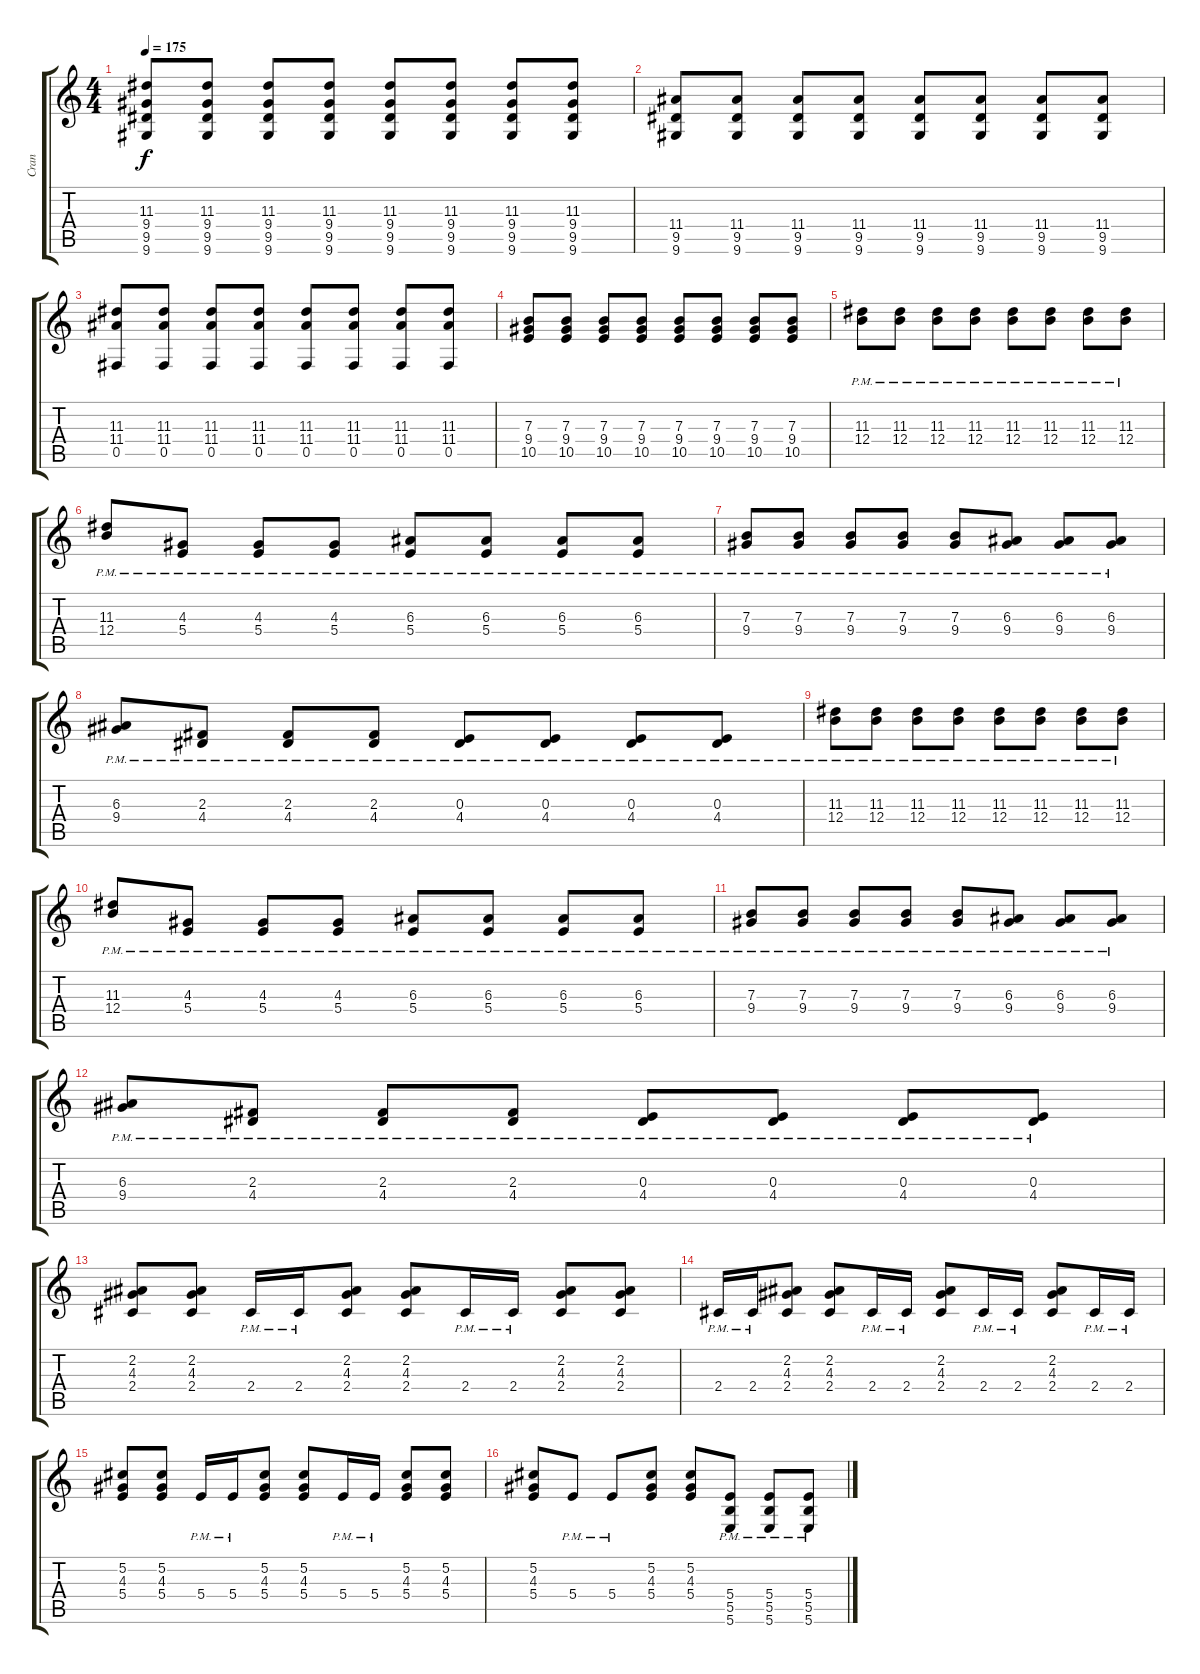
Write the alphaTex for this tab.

\track ("Cran" "Cran") {instrument distortionguitar}
\staff {score tabs}
\tuning (Db4 Ab3 E3 B2 Gb2 B1) {hide}
\ts (4 4)
\tempo 175
\clef g2
\ks c
(11.3 9.4 9.5 9.6).8{dy f} (11.3 9.4 9.5 9.6).8 (11.3 9.4 9.5 9.6).8 (11.3 9.4 9.5 9.6).8 (11.3 9.4 9.5 9.6).8 (11.3 9.4 9.5 9.6).8 (11.3 9.4 9.5 9.6).8 (11.3 9.4 9.5 9.6).8 |
(11.4 9.5 9.6).8 (11.4 9.5 9.6).8 (11.4 9.5 9.6).8 (11.4 9.5 9.6).8 (11.4 9.5 9.6).8 (11.4 9.5 9.6).8 (11.4 9.5 9.6).8 (11.4 9.5 9.6).8 |
(11.3 11.4 0.5).8 (11.3 11.4 0.5).8 (11.3 11.4 0.5).8 (11.3 11.4 0.5).8 (11.3 11.4 0.5).8 (11.3 11.4 0.5).8 (11.3 11.4 0.5).8 (11.3 11.4 0.5).8 |
(7.3 9.4 10.5).8 (7.3 9.4 10.5).8 (7.3 9.4 10.5).8 (7.3 9.4 10.5).8 (7.3 9.4 10.5).8 (7.3 9.4 10.5).8 (7.3 9.4 10.5).8 (7.3 9.4 10.5).8 |
(11.3{pm} 12.4{pm}).8 (11.3{pm} 12.4{pm}).8 (11.3{pm} 12.4{pm}).8 (11.3{pm} 12.4{pm}).8 (11.3{pm} 12.4{pm}).8 (11.3{pm} 12.4{pm}).8 (11.3{pm} 12.4{pm}).8 (11.3{pm} 12.4{pm}).8 |
(11.3{pm} 12.4{pm}).8 (4.3{pm} 5.4{pm}).8 (4.3{pm} 5.4{pm}).8 (4.3{pm} 5.4{pm}).8 (6.3{pm} 5.4{pm}).8 (6.3{pm} 5.4{pm}).8 (6.3{pm} 5.4{pm}).8 (6.3{pm} 5.4{pm}).8 |
(7.3{pm} 9.4{pm}).8 (7.3{pm} 9.4{pm}).8 (7.3{pm} 9.4{pm}).8 (7.3{pm} 9.4{pm}).8 (7.3{pm} 9.4{pm}).8 (6.3{pm} 9.4{pm}).8 (6.3{pm} 9.4{pm}).8 (6.3{pm} 9.4{pm}).8 |
(6.3{pm} 9.4{pm}).8 (2.3{pm} 4.4{pm}).8 (2.3{pm} 4.4{pm}).8 (2.3{pm} 4.4{pm}).8 (0.3{pm} 4.4{pm}).8 (0.3{pm} 4.4{pm}).8 (0.3{pm} 4.4{pm}).8 (0.3{pm} 4.4{pm}).8 |
(11.3{pm} 12.4{pm}).8 (11.3{pm} 12.4{pm}).8 (11.3{pm} 12.4{pm}).8 (11.3{pm} 12.4{pm}).8 (11.3{pm} 12.4{pm}).8 (11.3{pm} 12.4{pm}).8 (11.3{pm} 12.4{pm}).8 (11.3{pm} 12.4{pm}).8 |
(11.3{pm} 12.4{pm}).8 (4.3{pm} 5.4{pm}).8 (4.3{pm} 5.4{pm}).8 (4.3{pm} 5.4{pm}).8 (6.3{pm} 5.4{pm}).8 (6.3{pm} 5.4{pm}).8 (6.3{pm} 5.4{pm}).8 (6.3{pm} 5.4{pm}).8 |
(7.3{pm} 9.4{pm}).8 (7.3{pm} 9.4{pm}).8 (7.3{pm} 9.4{pm}).8 (7.3{pm} 9.4{pm}).8 (7.3{pm} 9.4{pm}).8 (6.3{pm} 9.4{pm}).8 (6.3{pm} 9.4{pm}).8 (6.3{pm} 9.4{pm}).8 |
(6.3{pm} 9.4{pm}).8 (2.3{pm} 4.4{pm}).8 (2.3{pm} 4.4{pm}).8 (2.3{pm} 4.4{pm}).8 (0.3{pm} 4.4{pm}).8 (0.3{pm} 4.4{pm}).8 (0.3{pm} 4.4{pm}).8 (0.3{pm} 4.4{pm}).8 |
(2.2 4.3 2.4).8 (2.2 4.3 2.4).8 2.4{pm}.16 2.4{pm}.16 (2.2 4.3 2.4).8 (2.2 4.3 2.4).8 2.4{pm}.16 2.4{pm}.16 (2.2 4.3 2.4).8 (2.2 4.3 2.4).8 |
2.4{pm}.16 2.4{pm}.16 (2.2 4.3 2.4).8 (2.2 4.3 2.4).8 2.4{pm}.16 2.4{pm}.16 (2.2 4.3 2.4).8 2.4{pm}.16 2.4{pm}.16 (2.2 4.3 2.4).8 2.4{pm}.16 2.4{pm}.16 |
(5.2 4.3 5.4).8 (5.2 4.3 5.4).8 5.4{pm}.16 5.4{pm}.16 (5.2 4.3 5.4).8 (5.2 4.3 5.4).8 5.4{pm}.16 5.4{pm}.16 (5.2 4.3 5.4).8 (5.2 4.3 5.4).8 |
(5.2 4.3 5.4).8 5.4{pm}.8 5.4{pm}.8 (5.2 4.3 5.4).8 (5.2 4.3 5.4).8 (5.4{pm} 5.5{pm} 5.6{pm}).8 (5.4{pm} 5.5{pm} 5.6{pm}).8 (5.4{pm} 5.5{pm} 5.6{pm}).8
